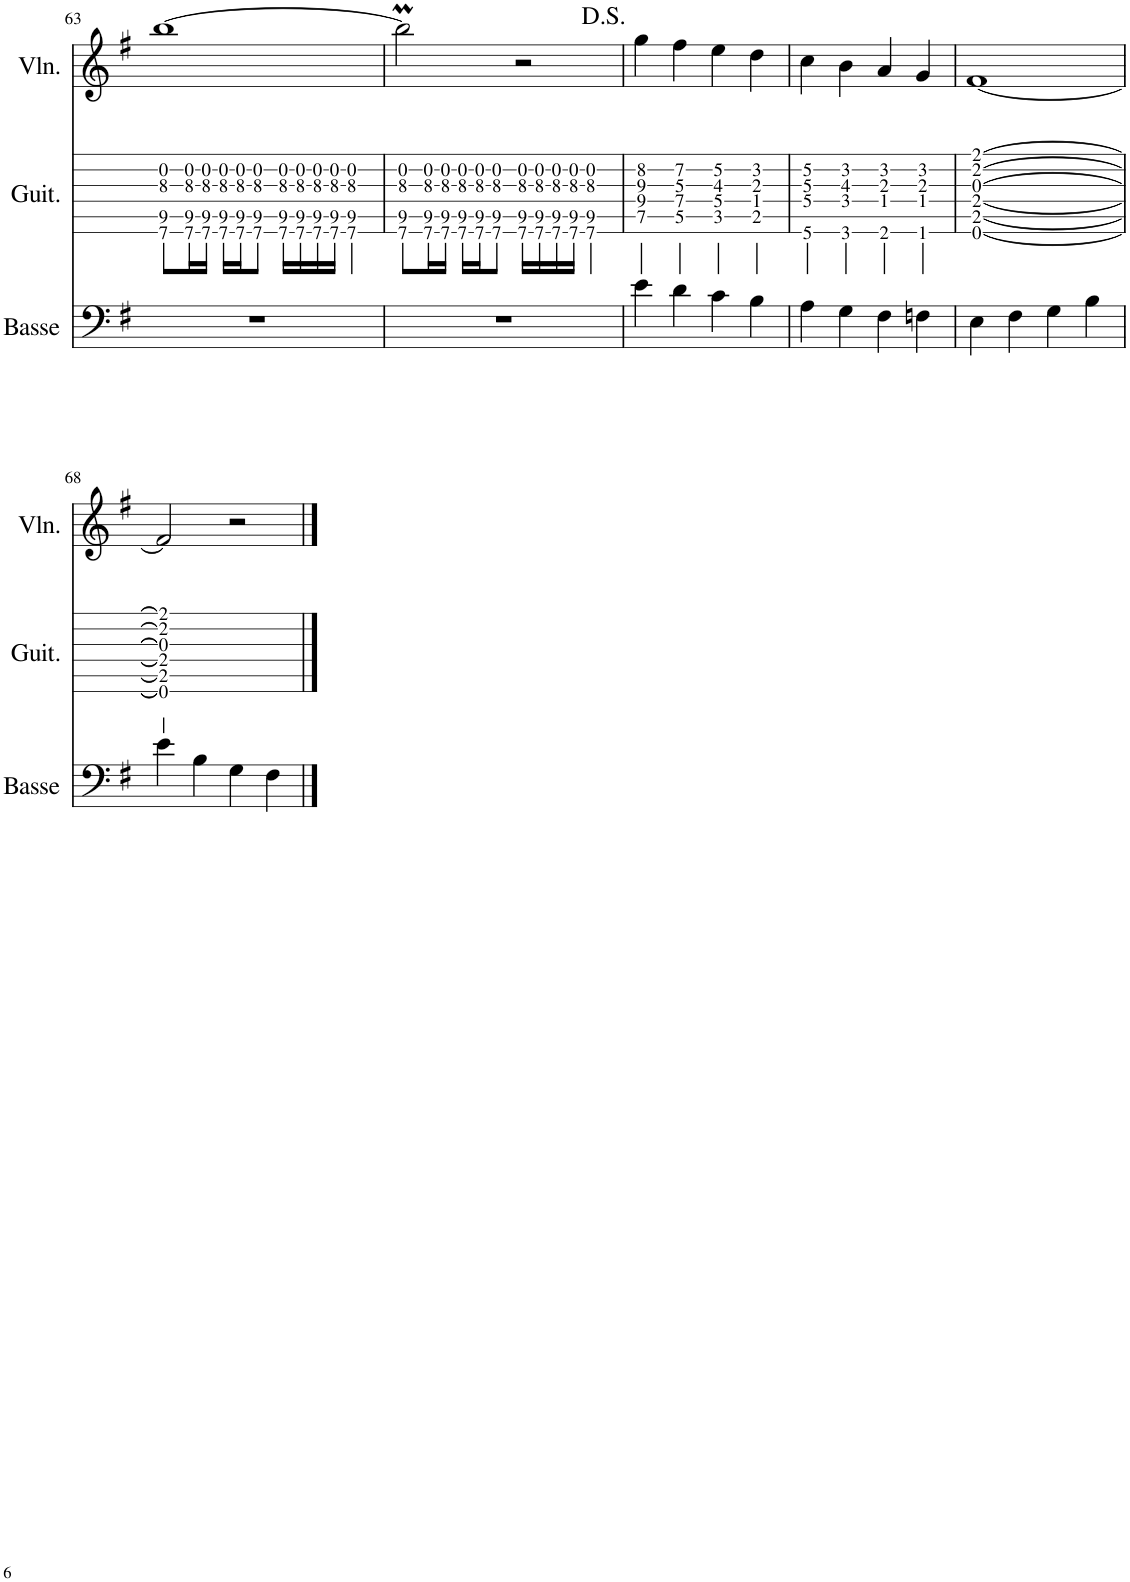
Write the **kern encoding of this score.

**kern	**kern	**kern
*part3	*part2	*part1
*staff3	*staff2	*staff1
*I"Basse acoustique	*I"Guitare acoustique	*I"Violon
*I'Basse	*I'Guit.	*I'Vln.
!!LO:PB:g=z
*clefF4	*	*clefG2
*Trd7c12	*	*
*k[f#]	*k[f#]	*k[f#]
*M4/4	*M4/4	*M4/4
=63	=63	=63
1r	8BB\ 8F#\ 8e-\ 8B\L	[1bb
.	16BB\ 16F#\ 16e-\ 16B\L	.
.	16BB\ 16F#\ 16e-\ 16B\JJ	.
.	16BB\ 16F#\ 16e-\ 16B\LL	.
.	16BB\ 16F#\ 16e-\ 16B\J	.
.	8BB\ 8F#\ 8e-\ 8B\J	.
.	16BB\ 16F#\ 16e-\ 16B\LL	.
.	16BB\ 16F#\ 16e-\ 16B\	.
.	16BB\ 16F#\ 16e-\ 16B\	.
.	16BB\ 16F#\ 16e-\ 16B\JJ	.
.	4BB\ 4F#\ 4e-\ 4B\	.
=64	=64	=64
1r	8BB\ 8F#\ 8e-\ 8B\L	2bbm\]
.	16BB\ 16F#\ 16e-\ 16B\L	.
.	16BB\ 16F#\ 16e-\ 16B\JJ	.
.	16BB\ 16F#\ 16e-\ 16B\LL	.
.	16BB\ 16F#\ 16e-\ 16B\J	.
.	8BB\ 8F#\ 8e-\ 8B\J	.
.	16BB\ 16F#\ 16e-\ 16B\LL	2r
.	16BB\ 16F#\ 16e-\ 16B\	.
.	16BB\ 16F#\ 16e-\ 16B\	.
.	16BB\ 16F#\ 16e-\ 16B\JJ	.
.	4BB\ 4F#\ 4e-\ 4B\	.
=65	=65	=65
4e\	4E\ 4B\ 4e\ 4g\	4gg\
4d\	4D\ 4A\ 4c\ 4f#\	4ff#\
4c\	4C\ 4G\ 4B\ 4e\	4ee\
4B\	4BB\ 4D#X\ 4A\ 4d\	4dd\
=66	=66	=66
4A\	4AA\ 4G\ 4c\ 4e\	4cc\
4G\	4GG\ 4Fn\ 4B\ 4d\	4b\
4F#\	4FF#\ 4D#X\ 4A\ 4d\	4a/
4Fn\	4EE#X\ 4D#\ 4A\ 4d\	4g/
=67	=67	=67
4E\	[1EE [1BB [1E [1G [1c#X [1f#	[1f#
4F#\	.	.
4G\	.	.
4B\	.	.
!!LO:LB:g=z
=68	=68	=68
4e\	2EE\] 2BB\] 2E\] 2G\] 2c#\] 2f#\]	2f#/]
4B\	.	.
4G\	2r	2r
4F#\	.	.
==	==	==
*-	*-	*-
